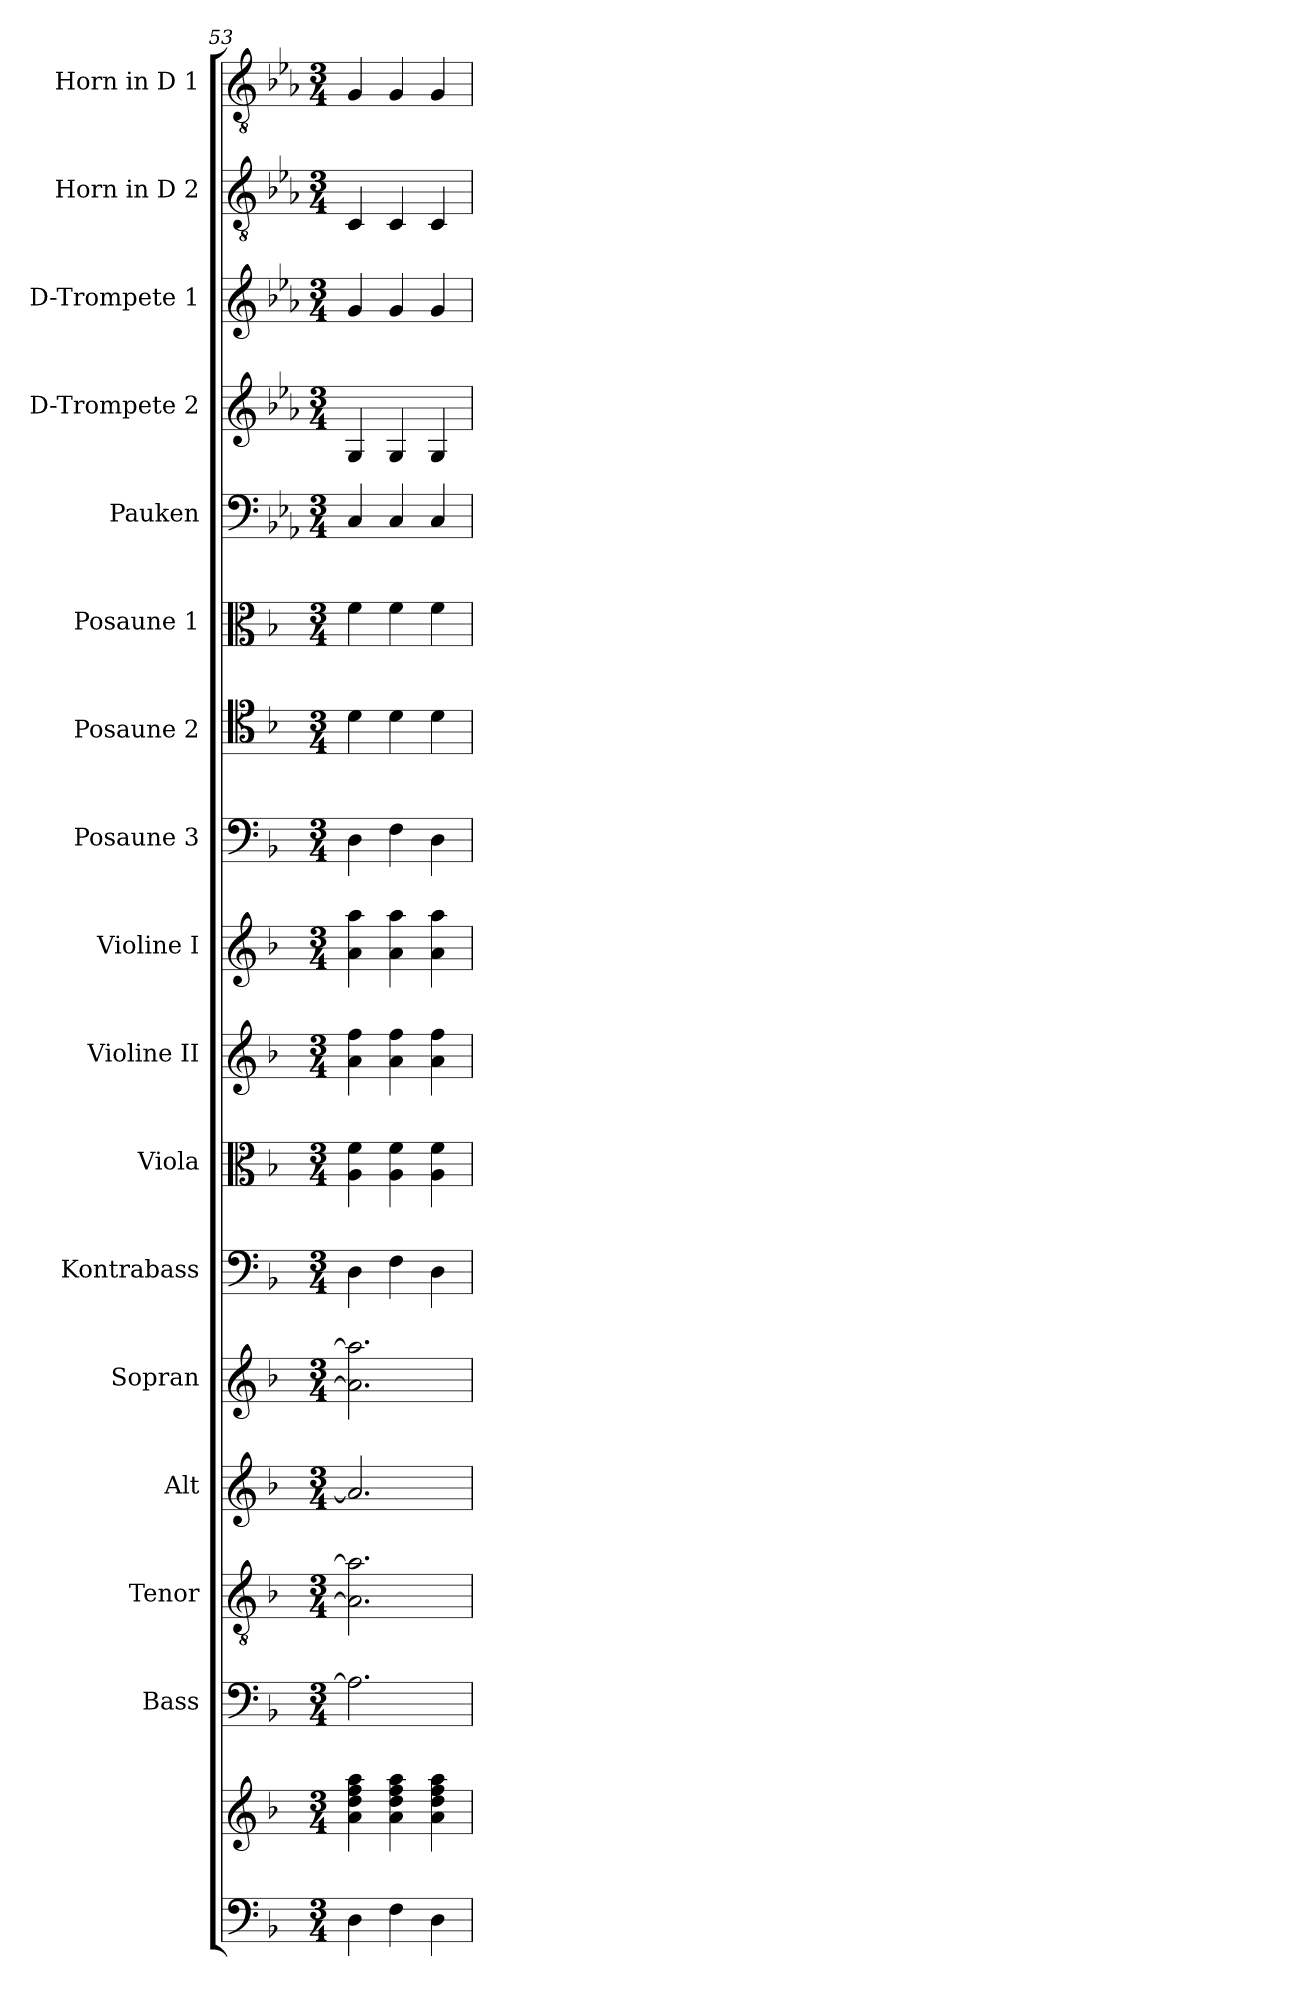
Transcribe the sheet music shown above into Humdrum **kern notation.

**kern	**kern	**kern	**kern	**kern	**kern	**kern	**kern	**kern	**kern	**kern	**kern	**kern	**kern	**kern	**kern	**kern	**kern
*part17	*part17	*part16	*part15	*part14	*part13	*part12	*part11	*part10	*part9	*part8	*part7	*part6	*part5	*part4	*part3	*part2	*part1
*staff18	*staff17	*staff16	*staff15	*staff14	*staff13	*staff12	*staff11	*staff10	*staff9	*staff8	*staff7	*staff6	*staff5	*staff4	*staff3	*staff2	*staff1
*	*	*I"Bass	*I"Tenor	*I"Alt	*I"Sopran	*I"Kontrabass	*I"Viola	*I"Violine II	*I"Violine I	*I"Posaune 3	*I"Posaune 2	*I"Posaune 1	*I"Pauken	*I"D-Trompete 2	*I"D-Trompete 1	*I"Horn in D 2	*I"Horn in D 1
*	*	*I'B.	*I'T.	*I'A.	*I'S.	*I'Kb.	*I'Vla.	*I'Vl. II	*I'Vl. I	*I'Pos. 3	*I'Pos. 2	*I'Pos. 1	*I'Pk.	*I'D Trp. 2	*I'D Trp. 1	*I'Hrn. 2	*I'Hrn. 1
*clefF4	*clefG2	*clefF4	*clefGv2	*clefG2	*clefG2	*clefF4	*clefC3	*clefG2	*clefG2	*clefF4	*clefC4	*clefC3	*clefF4	*clefG2	*clefG2	*clefGv2	*clefGv2
*	*	*	*	*	*	*ITrd7c12	*	*	*	*	*	*	*ITrd-1c-2	*ITrd-1c-2	*ITrd-1c-2	*ITrd-1c-2	*ITrd-1c-2
*k[b-]	*k[b-]	*k[b-]	*k[b-]	*k[b-]	*k[b-]	*k[b-]	*k[b-]	*k[b-]	*k[b-]	*k[b-]	*k[b-]	*k[b-]	*k[b-]	*k[b-]	*k[b-]	*k[b-]	*k[b-]
*F:	*F:	*F:	*F:	*F:	*F:	*F:	*F:	*F:	*F:	*F:	*F:	*F:	*F:	*F:	*F:	*F:	*F:
*M3/4	*M3/4	*M3/4	*M3/4	*M3/4	*M3/4	*M3/4	*M3/4	*M3/4	*M3/4	*M3/4	*M3/4	*M3/4	*M3/4	*M3/4	*M3/4	*M3/4	*M3/4
=53	=53	=53	=53	=53	=53	=53	=53	=53	=53	=53	=53	=53	=53	=53	=53	=53	=53
4D\	4a\ 4dd\ 4ff\ 4aa\	2.A\]	2.A\] 2.a\]	2.a/]	2.a\] 2.aa\]	4DD\	4A\ 4f\	4a\ 4ff\	4a\ 4aa\	4D\	4d\	4f\	4D/	4A/	4a/	4D/	4A/
4F\	4a\ 4dd\ 4ff\ 4aa\	.	.	.	.	4FF\	4A\ 4f\	4a\ 4ff\	4a\ 4aa\	4F\	4d\	4f\	4D/	4A/	4a/	4D/	4A/
4D\	4a\ 4dd\ 4ff\ 4aa\	.	.	.	.	4DD\	4A\ 4f\	4a\ 4ff\	4a\ 4aa\	4D\	4d\	4f\	4D/	4A/	4a/	4D/	4A/
=	=	=	=	=	=	=	=	=	=	=	=	=	=	=	=	=	=
*-	*-	*-	*-	*-	*-	*-	*-	*-	*-	*-	*-	*-	*-	*-	*-	*-	*-
